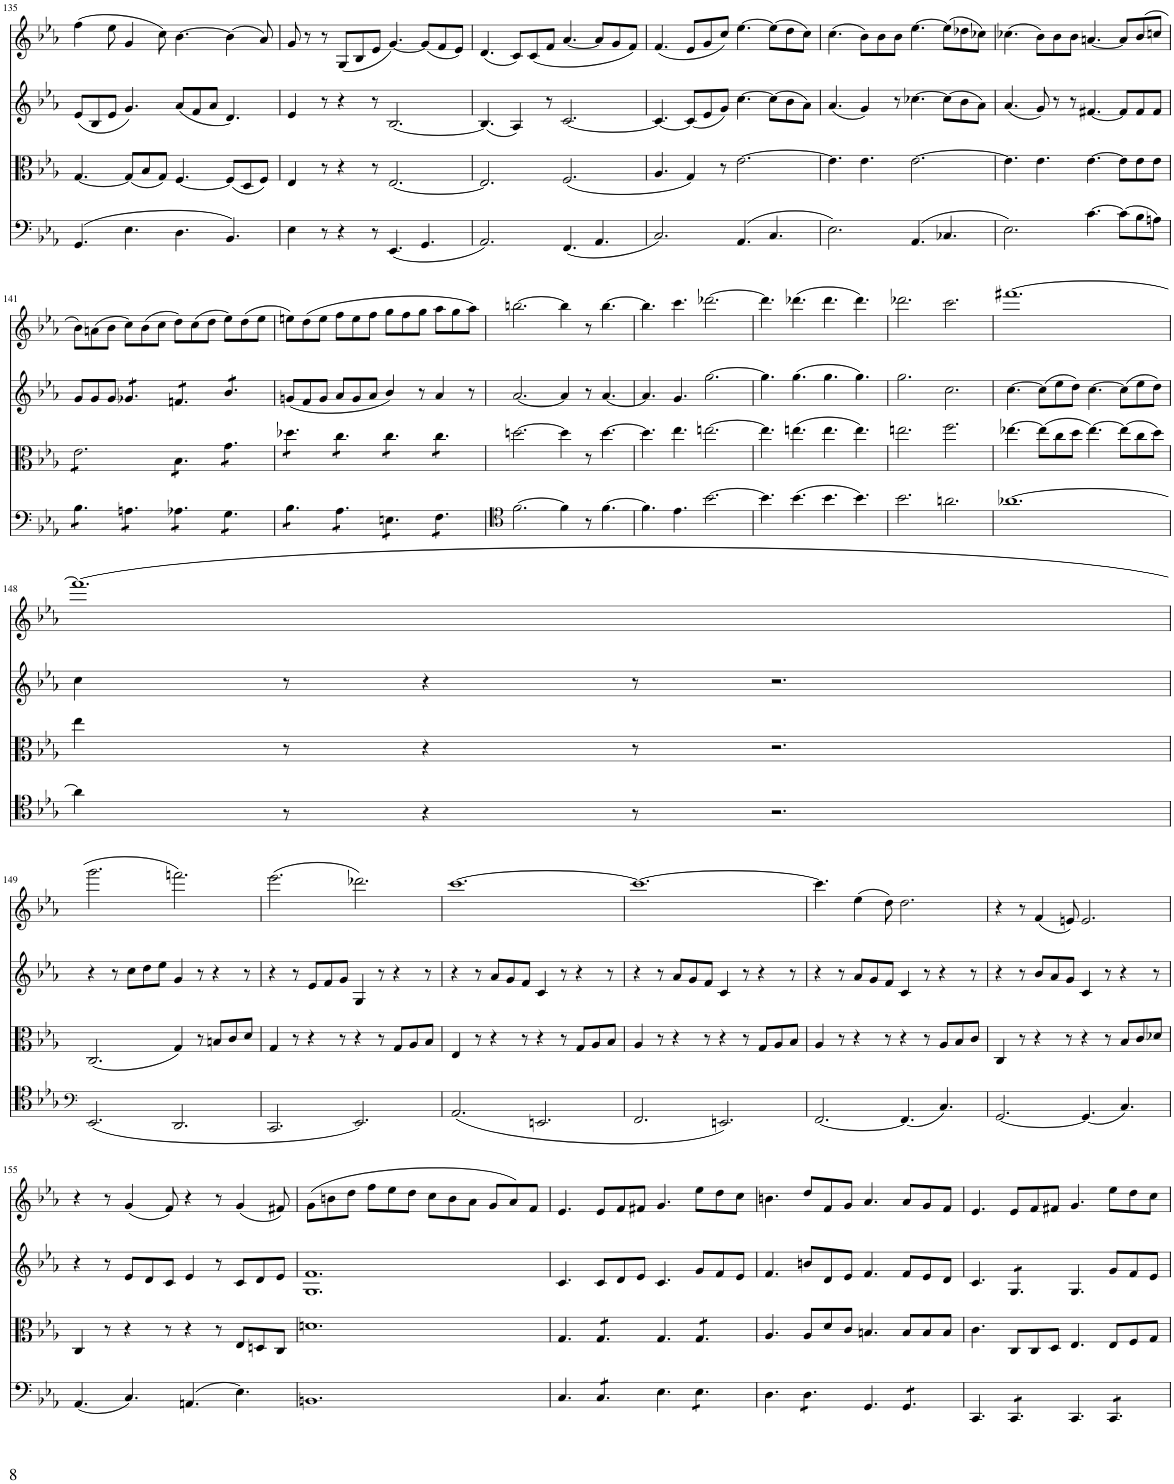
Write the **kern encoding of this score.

**kern	**kern	**kern	**kern
*part4	*part3	*part2	*part1
*staff4	*staff3	*staff2	*staff1
*I"Sampler	*I"Sampler	*I"Sampler	*I"Sampler
*I'Samp	*I'Samp	*I'Samp	*I'Samp
!!LO:PB:g=z
*clefF4	*clefC3	*clefG2	*clefG2
*k[b-e-a-]	*k[b-e-a-]	*k[b-e-a-]	*k[b-e-a-]
*M12/8	*M12/8	*M12/8	*M12/8
=135	=135	=135	=135
(4.GG/	[4.G/	(8e-/L	(4ff\
.	.	8B-/	.
.	.	8e-/J	8ee-\
4.E-\	(8G/L]	4.g/)	4g/
.	8B-/	.	.
.	8G/J)	.	8cc\)
4.D\	[4.F/	(8a-/L	[4.b-\
.	.	8f/	.
.	.	8a-/J	.
4.BB-/)	(8F/L]	4.d/)	(4b-\]
.	8D/	.	.
.	8F/J)	.	8a-/)
=136	=136	=136	=136
4E-\	4E-/	4e-/	8g/
.	.	.	8r
8r	8r	8r	8r
4r	4r	4r	(8G/L
.	.	.	8B-/
8r	8r	8r	8e-/J
(4.EE-/	[2.E-/	[2.B-/	[4.g/)
4.GG/	.	.	(8g/L]
.	.	.	8f/
.	.	.	8e-/J)
=137	=137	=137	=137
2.AA-/)	2.E-/]	(4.B-/]	(4.d/
.	.	4A-/)	8c/L)
.	.	.	(8c/
.	.	8r	8f/J
(4.FF/	(2.F/	[2.c/	[4.a-/
4.AA-/	.	.	8a-/L]
.	.	.	8g/
.	.	.	8f/J)
=138	=138	=138	=138
2.C/)	4.A-/	4.c/_	(4.f/
.	4G/)	(8c/L]	8e-/L
.	.	8e-/	8g/
.	8r	8g/J)	8cc/J)
(4.AA-/	[2.e-\	[4.cc\	[4.ee-\
4.C/	.	(8cc\L]	(8ee-\L]
.	.	8b-\	8dd\
.	.	8a-\J)	8cc\J)
=139	=139	=139	=139
2.E-\)	4.e-\]	(4.a-/	(4.cc\
.	4.e-\	4g/)	8b-\L)
.	.	.	8b-\
.	.	8r	8b-\J
(4.AA-/	[2.e-\	[4.cc-X\	[4.ee-\
4.C-X/	.	(8cc-\L]	(8ee-\L]
.	.	8b-\	8dd-X\
.	.	8a-\J)	8cc-X\J)
=140	=140	=140	=140
2.E-\)	4.e-\]	(4.a-/	(4.cc-X\
.	4.e-\	8g/)	8b-\L)
.	.	8r	8b-\
.	.	8r	8b-\J
[4.c\	[4.e-\	[4.f#X/	[4.an/
(8c\L]	8e-\L]	8f#/L]	8a/L]
8B-\	8e-\	8f#/	(8b-/
8An\J)	8e-\J	8f#/J	8ccn/J
!!LO:LB:g=z
=141	=141	=141	=141
*tremolo	*	*	*
*	*tremolo	*	*
8B-\L	8e-\L	8g/L	8b-\L)
8B-\	8e-\	8g/	(8an\
8B-\J	8e-\	8g/J	8b-\J
*	*	*tremolo	*
8An\L	8e-\	8g-X/L	8cc\L)
8An\	8e-\	8g-X/	(8b-\
8An\J	8e-\J	8g-X/J	8cc\J
8A-X\L	8B-\L	8fn/L	8dd\L)
8A-X\	8B-\	8fn/	(8cc\
8A-X\J	8B-\J	8fn/J	8dd\J
8G\L	8g\L	8b-/L	8ee-\L)
8G\	8g\	8b-/	(8dd\
8G\J	8g\J	8b-/J	8ee-\J
*	*	*Xtremolo	*
=142	=142	=142	=142
8B-\L	8dd-X\L	(8gn/L	8een\L)
8B-\	8dd-X\	8f/	(8dd\
8B-\J	8dd-X\J	8g/J	8ee\J
8A-\L	8cc\L	8a-/L	8ff\L
8A-\	8cc\	8g/	8ee\
8A-\J	8cc\J	8a-/J	8ff\J
8En\L	8cc\L	4b-/)	8gg\L
8En\	8cc\	.	8ff\
8En\J	8cc\J	8r	8gg\J
8F\L	8cc\L	4a-/	8aa-\L
8F\	8cc\	.	8gg\
8F\J	8cc\J	8r	8aa-\J)
*	*Xtremolo	*	*
*Xtremolo	*	*	*
=143	=143	=143	=143
*clefC4	*	*	*
[2.f\	[2.ddn\	[2.a-/	[2.bbn\
4f\]	4dd\]	4a-/]	4bb\]
8r	8r	8r	8r
[4.f\	[4.dd\	[4.a-/	[4.bb\
=144	=144	=144	=144
4.f\]	4.dd\]	4.a-/]	4.bb\]
4.e-\	4.ee-\	4.g/	4.ccc\
[2.b-\	[2.een\	[2.gg\	[2.ddd-X\
=145	=145	=145	=145
4.b-\]	4.ee\]	4.gg\]	4.ddd-\]
(4.b-\	(4.een\	(4.gg\	(4.ddd-X\
4.b-\	4.ee\	4.gg\	4.ddd-\
4.b-\)	4.ee\)	4.gg\)	4.ddd-\)
=146	=146	=146	=146
2.b-\	2.een\	2.gg\	2.ddd-X\
2.an\	2.ff\	2.cc\	2.ccc\
=147	=147	=147	=147
[1.a-X	[4.ee-X\	[4.cc\	[1.fff#X
.	(8ee-\L]	(8cc\L]	.
.	8cc\	8ee-\	.
.	8dd\J	8dd\J)	.
.	[4.ee-\)	[4.cc\	.
.	(8ee-\L]	(8cc\L]	.
.	8cc\	8ee-\	.
.	8dd\J)	8dd\J)	.
!!LO:LB:g=z
=148	=148	=148	=148
4a-\]	4ee-\	4cc\	(1.fff#]
8r	8r	8r	.
4r	4r	4r	.
8r	8r	8r	.
2.r	2.r	2.r	.
!!LO:LB:g=z
=149	=149	=149	=149
*clefF4	*	*	*
(2.EE-/	(2.C/	4r	2.ggg\
.	.	8r	.
.	.	8cc\L	.
.	.	8dd\	.
.	.	8ee-\J	.
2.DD/	4G/)	4g/	2.fffn\)
.	8r	8r	.
.	8Bn/L	4r	.
.	8c/	.	.
.	8d/J	8r	.
=150	=150	=150	=150
2.CC/	4G/	4r	(2.eee-\
.	8r	8r	.
.	4r	8e-/L	.
.	.	8f/	.
.	8r	8g/J	.
2.EE-/)	4r	4G/	2.ddd-X\)
.	8r	8r	.
.	8G/L	4r	.
.	8A-/	.	.
.	8B-/J	8r	.
=151	=151	=151	=151
(2.AA-/	4E-/	4r	[1.ccc
.	8r	8r	.
.	4r	8a-/L	.
.	.	8g/	.
.	8r	8f/J	.
2.EEn/	4r	4c/	.
.	8r	8r	.
.	8G/L	4r	.
.	8A-/	.	.
.	8B-/J	8r	.
=152	=152	=152	=152
2.FF/	4A-/	4r	1.ccc_
.	8r	8r	.
.	4r	8a-/L	.
.	.	8g/	.
.	8r	8f/J	.
2.EEn/)	4r	4c/	.
.	8r	8r	.
.	8G/L	4r	.
.	8A-/	.	.
.	8B-/J	8r	.
=153	=153	=153	=153
[2.FF/	4A-/	4r	4.ccc\]
.	8r	8r	.
.	4r	8a-/L	(4ee-\
.	.	8g/	.
.	8r	8f/J	8dd\)
(4.FF/]	4r	4c/	2.dd\
.	8r	8r	.
4.C/)	8A-/L	4r	.
.	8B-/	.	.
.	8c/J	8r	.
=154	=154	=154	=154
[2.GG/	4C/	4r	4r
.	8r	8r	8r
.	4r	8b-/L	(4f/
.	.	8a-/	.
.	8r	8g/J	8en/)
(4.GG/]	4r	4c/	2.e/
.	8r	8r	.
4.C/)	8B-/L	4r	.
.	8c/	.	.
.	8d-X/J	8r	.
!!LO:LB:g=z
=155	=155	=155	=155
(4.AA-/	4C/	4r	4r
.	8r	8r	8r
4.C/)	4r	8e-/L	(4g/
.	.	8d/	.
.	8r	8c/J	8f/)
(4.AAn/	4r	4e-/	4r
.	8r	8r	8r
4.E-\)	8E-/L	8c/L	(4g/
.	8Dn/	8d/	.
.	8C/J	8e-/J	8f#X/)
=156	=156	=156	=156
1.BBn	1.dn	1.G 1.f	(8g\L
.	.	.	8bn\
.	.	.	8dd\J
.	.	.	8ff\L
.	.	.	8ee-\
.	.	.	8dd\J
.	.	.	8cc\L
.	.	.	8b\
.	.	.	8a-\J
.	.	.	8g/L
.	.	.	8a-/)
.	.	.	8f/J
=157	=157	=157	=157
4.C/	4.G/	4.c/	4.e-/
*tremolo	*	*	*
*	*tremolo	*	*
8C/L	8G/L	8c/L	8e-/L
8C/	8G/	8d/	8f/
8C/J	8G/J	8e-/J	8f#X/J
*	*Xtremolo	*	*
*Xtremolo	*	*	*
4.E-\	4.G/	4.c/	4.g/
*tremolo	*	*	*
*	*tremolo	*	*
8E-\L	8G/L	8g/L	8ee-\L
8E-\	8G/	8f/	8dd\
8E-\J	8G/J	8e-/J	8cc\J
*	*Xtremolo	*	*
*Xtremolo	*	*	*
=158	=158	=158	=158
4.D\	4.A-/	4.f/	4.bn\
*tremolo	*	*	*
8D\L	8A-/L	8bn/L	8dd/L
8D\	8d/	8d/	8f/
8D\J	8c/J	8e-/J	8g/J
*Xtremolo	*	*	*
4.GG/	4.Bn/	4.f/	4.a-/
*tremolo	*	*	*
8GG/L	8B/L	8f/L	8a-/L
8GG/	8B/	8e-/	8g/
8GG/J	8B/J	8d/J	8f/J
*Xtremolo	*	*	*
=159	=159	=159	=159
4.CC/	4.c\	4.c/	4.e-/
*tremolo	*	*	*
*	*	*tremolo	*
8CC/L	8C/L	8G/L	8e-/L
8CC/	8C/	8G/	8f/
8CC/J	8D/J	8G/J	8f#X/J
*	*	*Xtremolo	*
*Xtremolo	*	*	*
4.CC/	4.E-/	4.G/	4.g/
*tremolo	*	*	*
8CC/L	8E-/L	8g/L	8ee-\L
8CC/	8F/	8f/	8dd\
8CC/J	8G/J	8e-/J	8cc\J
*Xtremolo	*	*	*
=	=	=	=
*-	*-	*-	*-
